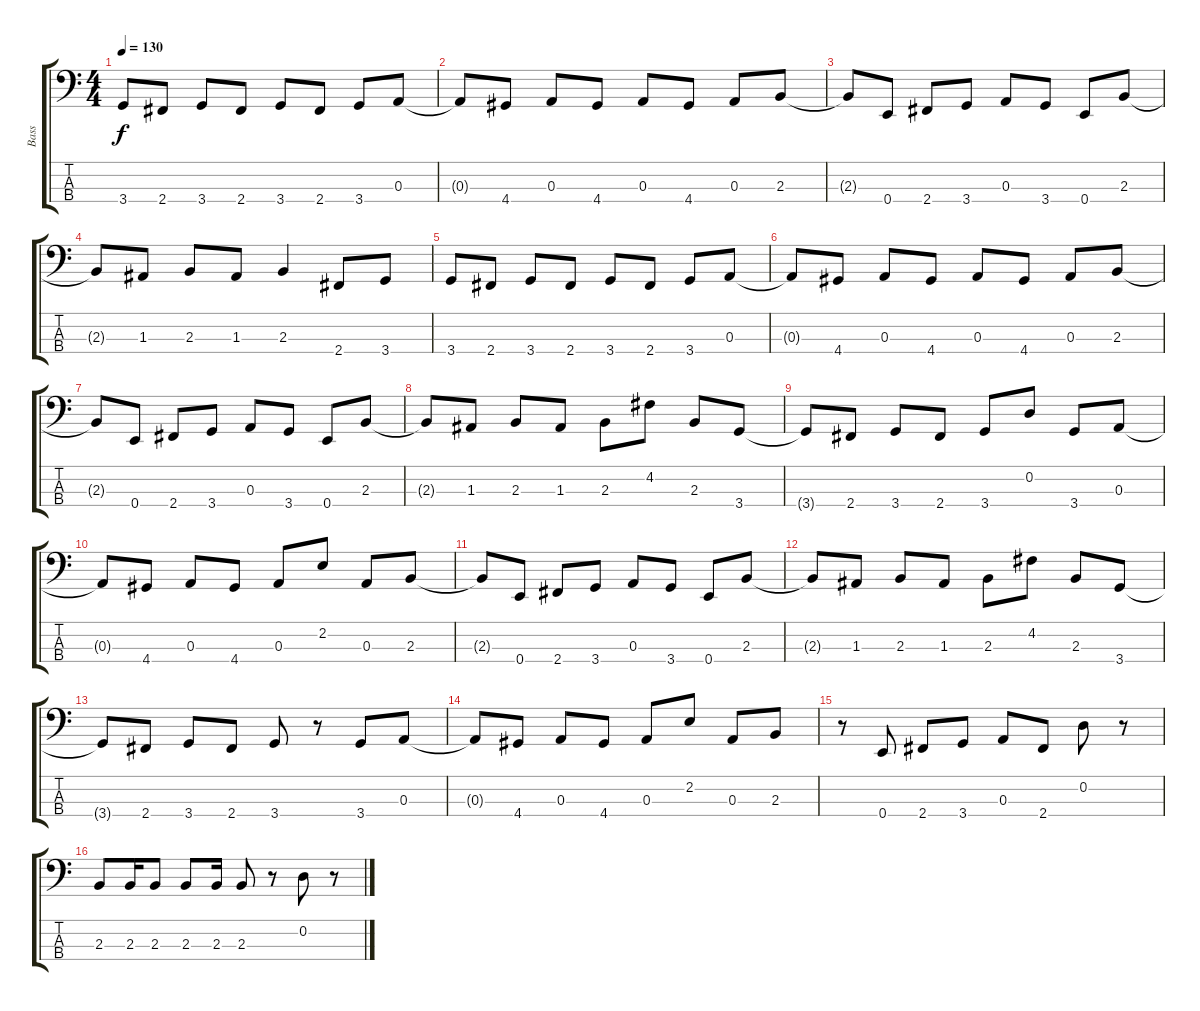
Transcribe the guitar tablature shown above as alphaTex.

\track ("Bass" "Bass") {instrument electricbassfinger}
\staff {score tabs}
\tuning (G2 D2 A1 E1) {hide}
\ts (4 4)
\tempo 130
\clef f4
\ks c
3.4{t}.8{dy f} 2.4.8 3.4.8 2.4.8 3.4.8 2.4.8 3.4.8 0.3.8 |
0.3{t}.8 4.4.8 0.3.8 4.4.8 0.3.8 4.4.8 0.3.8 2.3.8 |
2.3{t}.8 0.4.8 2.4.8 3.4.8 0.3.8 3.4.8 0.4.8 2.3.8 |
2.3{t}.8 1.3.8 2.3.8 1.3.8 2.3.4 2.4.8 3.4.8 |
3.4.8 2.4.8 3.4.8 2.4.8 3.4.8 2.4.8 3.4.8 0.3.8 |
0.3{t}.8 4.4.8 0.3.8 4.4.8 0.3.8 4.4.8 0.3.8 2.3.8 |
2.3{t}.8 0.4.8 2.4.8 3.4.8 0.3.8 3.4.8 0.4.8 2.3.8 |
2.3{t}.8 1.3.8 2.3.8 1.3.8 2.3.8 4.2.8 2.3.8 3.4.8 |
3.4{t}.8 2.4.8 3.4.8 2.4.8 3.4.8 0.2.8 3.4.8 0.3.8 |
0.3{t}.8 4.4.8 0.3.8 4.4.8 0.3.8 2.2.8 0.3.8 2.3.8 |
2.3{t}.8 0.4.8 2.4.8 3.4.8 0.3.8 3.4.8 0.4.8 2.3.8 |
2.3{t}.8 1.3.8 2.3.8 1.3.8 2.3.8 4.2.8 2.3.8 3.4.8 |
3.4{t}.8 2.4.8 3.4.8 2.4.8 3.4.8 r.8 3.4.8 0.3.8 |
0.3{t}.8 4.4.8 0.3.8 4.4.8 0.3.8 2.2.8 0.3.8 2.3.8 |
r.8 0.4.8 2.4.8 3.4.8 0.3.8 2.4.8 0.2.8 r.8 |
2.3.8 2.3.16 2.3.8 2.3.8 2.3.16 2.3.8 r.8 0.2.8 r.8
